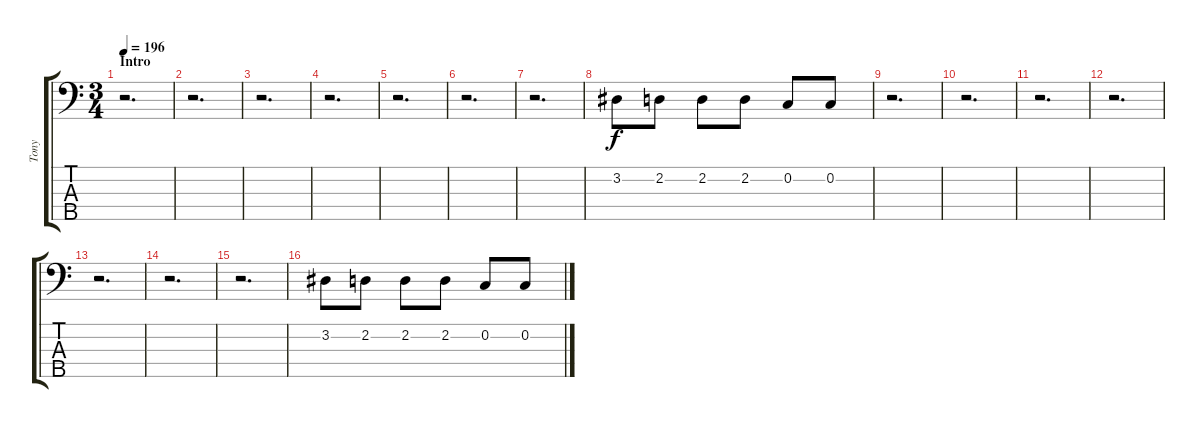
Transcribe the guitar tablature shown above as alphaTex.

\track ("Tony" "Tony") {instrument electricbasspick}
\staff {score tabs}
\tuning (F2 C2 G1 D1 A0) {hide}
\ts (3 4)
\section ("" "Intro")
\tempo 196
\clef f4
\ks c
r.2{d dy f instrument electricbasspick} |
r.2{d} |
r.2{d} |
r.2{d} |
r.2{d} |
r.2{d} |
r.2{d} |
3.2.8 2.2.8 2.2.8 2.2.8 0.2.8 0.2.8 |
r.2{d} |
r.2{d} |
r.2{d} |
r.2{d} |
r.2{d} |
r.2{d} |
r.2{d} |
3.2.8 2.2.8 2.2.8 2.2.8 0.2.8 0.2.8
